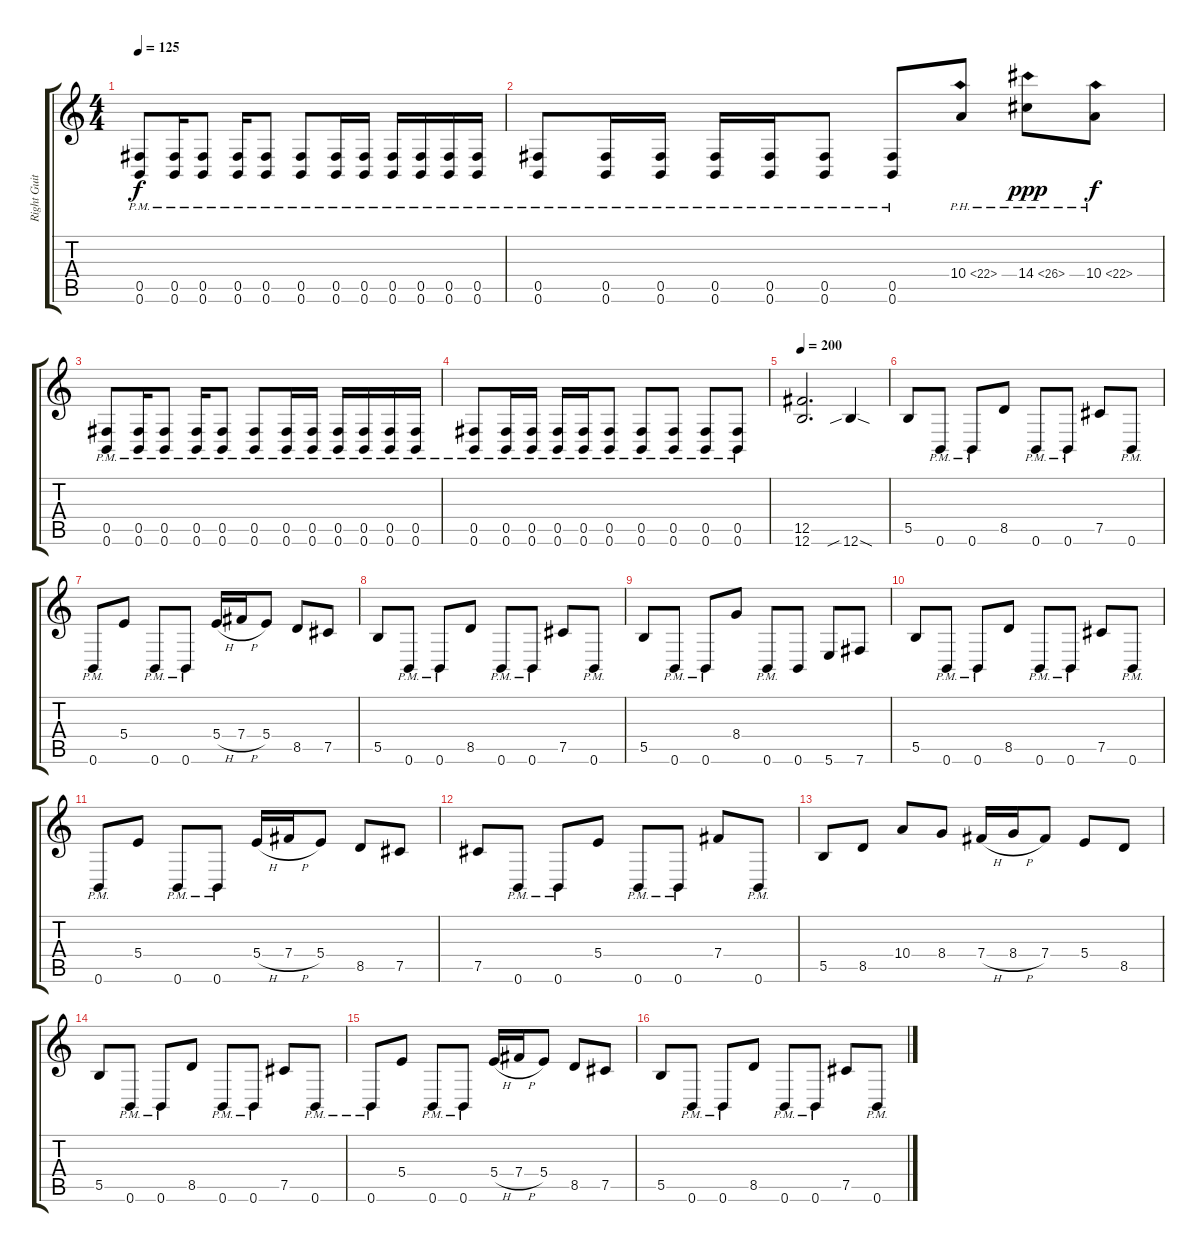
\track ("Right Guitar" "Right Guit") {instrument distortionguitar}
\staff {score tabs}
\tuning (Db4 Ab3 E3 B2 Gb2 B1) {hide}
\ts (4 4)
\tempo 125
\clef g2
\ks c
(0.5{pm} 0.6{pm}).8{dy f volume 16} (0.5{pm} 0.6{pm}).16 (0.5{pm} 0.6{pm}).8 (0.5{pm} 0.6{pm}).16 (0.5{pm} 0.6{pm}).8 (0.5{pm} 0.6{pm}).8 (0.5{pm} 0.6{pm}).16 (0.5{pm} 0.6{pm}).16 (0.5{pm} 0.6{pm}).16 (0.5{pm} 0.6{pm}).16 (0.5{pm} 0.6{pm}).16 (0.5{pm} 0.6{pm}).16 |
(0.5{pm} 0.6{pm}).8 (0.5{pm} 0.6{pm}).16 (0.5{pm} 0.6{pm}).16 (0.5{pm} 0.6{pm}).16 (0.5{pm} 0.6{pm}).16 (0.5{pm} 0.6{pm}).8 (0.5{pm} 0.6{pm}).8 10.4{ph 12}.8 14.4{ph 12}.8{dy ppp} 10.4{ph 12}.8{dy f} |
(0.5{pm} 0.6{pm}).8 (0.5{pm} 0.6{pm}).16 (0.5{pm} 0.6{pm}).8 (0.5{pm} 0.6{pm}).16 (0.5{pm} 0.6{pm}).8 (0.5{pm} 0.6{pm}).8 (0.5{pm} 0.6{pm}).16 (0.5{pm} 0.6{pm}).16 (0.5{pm} 0.6{pm}).16 (0.5{pm} 0.6{pm}).16 (0.5{pm} 0.6{pm}).16 (0.5{pm} 0.6{pm}).16 |
(0.5{pm} 0.6{pm}).8 (0.5{pm} 0.6{pm}).16 (0.5{pm} 0.6{pm}).16 (0.5{pm} 0.6{pm}).16 (0.5{pm} 0.6{pm}).16 (0.5{pm} 0.6{pm}).8 (0.5{pm} 0.6{pm}).8 (0.5{pm} 0.6{pm}).8 (0.5{pm} 0.6{pm}).8 (0.5{pm} 0.6{pm}).8 |
\tempo 200
(12.5 12.6).2{d} 12.6{sib sod}.4 |
5.5.8 0.6{pm}.8 0.6{pm}.8 8.5.8 0.6{pm}.8 0.6{pm}.8 7.5.8 0.6{pm}.8 |
0.6{pm}.8 5.4.8 0.6{pm}.8 0.6{pm}.8 5.4{h}.16 7.4{h}.16 5.4.8 8.5.8 7.5.8 |
5.5.8 0.6{pm}.8 0.6{pm}.8 8.5.8 0.6{pm}.8 0.6{pm}.8 7.5.8 0.6{pm}.8 |
5.5.8 0.6{pm}.8 0.6{pm}.8 8.4.8 0.6{pm}.8 0.6.8 5.6.8 7.6.8 |
5.5.8 0.6{pm}.8 0.6{pm}.8 8.5.8 0.6{pm}.8 0.6{pm}.8 7.5.8 0.6{pm}.8 |
0.6{pm}.8 5.4.8 0.6{pm}.8 0.6{pm}.8 5.4{h}.16 7.4{h}.16 5.4.8 8.5.8 7.5.8 |
7.5.8 0.6{pm}.8 0.6{pm}.8 5.4.8 0.6{pm}.8 0.6{pm}.8 7.4.8 0.6{pm}.8 |
5.5.8 8.5.8 10.4.8 8.4.8 7.4{h}.16 8.4{h}.16 7.4.8 5.4.8 8.5.8 |
5.5.8 0.6{pm}.8 0.6{pm}.8 8.5.8 0.6{pm}.8 0.6{pm}.8 7.5.8 0.6{pm}.8 |
0.6{pm}.8 5.4.8 0.6{pm}.8 0.6{pm}.8 5.4{h}.16 7.4{h}.16 5.4.8 8.5.8 7.5.8 |
5.5.8 0.6{pm}.8 0.6{pm}.8 8.5.8 0.6{pm}.8 0.6{pm}.8 7.5.8 0.6{pm}.8
